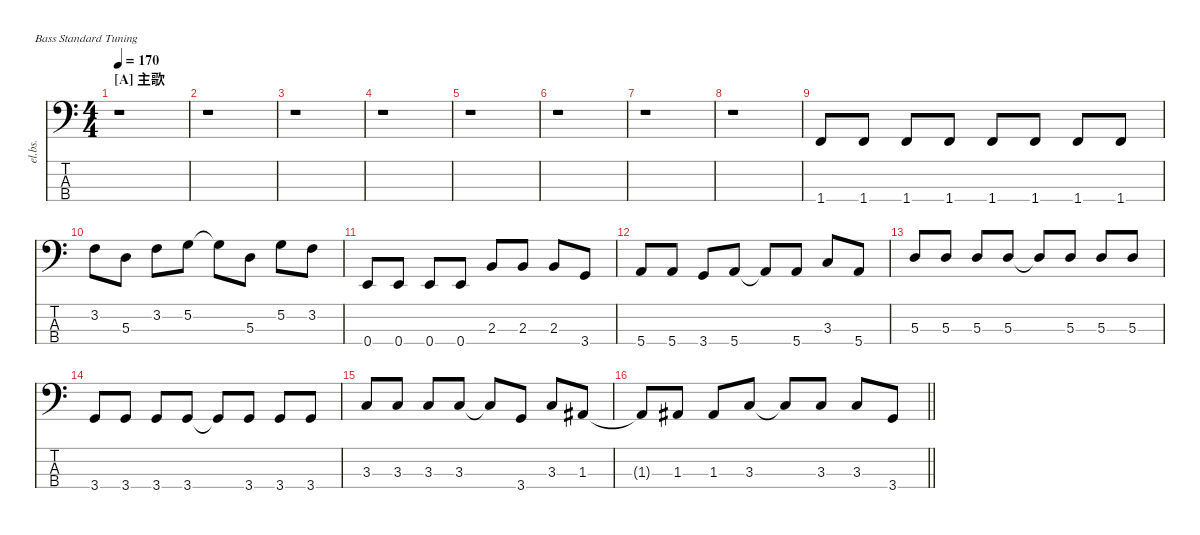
\defaultSystemsLayout 4
\hideDynamics
\bracketExtendMode nobrackets
\track ("Electric Bass" "el.bs.") {instrument electricbassfinger}
\staff {score tabs}
\tuning (G2 D2 A1 E1)
\ts (4 4)
\section ("A" "主歌")
\tempo 170
\clef f4
\ks c
r.1{dy mf beam Down} |
r.1{beam Down} |
r.1{beam Down} |
r.1{beam Down} |
r.1{beam Down} |
r.1{beam Down} |
r.1{beam Down} |
r.1{beam Down} |
1.4.8{beam Up} 1.4.8{beam Up} 1.4.8{beam Up} 1.4.8{beam Up} 1.4.8{beam Up} 1.4.8{beam Up} 1.4.8{beam Up} 1.4.8{beam Up} |
3.2.8{beam Down} 5.3.8{beam Down} 3.2.8{beam Down} 5.2.8{beam Down} 5.2{t}.8{beam Down} 5.3.8{beam Down} 5.2.8{beam Down} 3.2.8{beam Down} |
0.4.8{beam Up} 0.4.8{beam Up} 0.4.8{beam Up} 0.4.8{beam Up} 2.3.8{beam Up} 2.3.8{beam Up} 2.3.8{beam Up} 3.4.8{beam Up} |
5.4.8{beam Up} 5.4.8{beam Up} 3.4.8{beam Up} 5.4.8{beam Up} 5.4{t}.8{beam Up} 5.4.8{beam Up} 3.3.8{beam Up} 5.4.8{beam Up} |
5.3.8{beam Up} 5.3.8{beam Up} 5.3.8{beam Up} 5.3.8{beam Up} 5.3{t}.8{beam Up} 5.3.8{beam Up} 5.3.8{beam Up} 5.3.8{beam Up} |
3.4.8{beam Up} 3.4.8{beam Up} 3.4.8{beam Up} 3.4.8{beam Up} 3.4{t}.8{beam Up} 3.4.8{beam Up} 3.4.8{beam Up} 3.4.8{beam Up} |
3.3.8{beam Up} 3.3.8{beam Up} 3.3.8{beam Up} 3.3.8{beam Up} 3.3{t}.8{beam Up} 3.4.8{beam Up} 3.3.8{beam Up} 1.3{acc #}.8{beam Up} |
\barLineRight lightlight
1.3{t acc #}.8{beam Up} 1.3{acc #}.8{beam Up} 1.3{acc #}.8{beam Up} 3.3.8{beam Up} 3.3{t}.8{beam Up} 3.3.8{beam Up} 3.3.8{beam Up} 3.4.8{beam Up}
